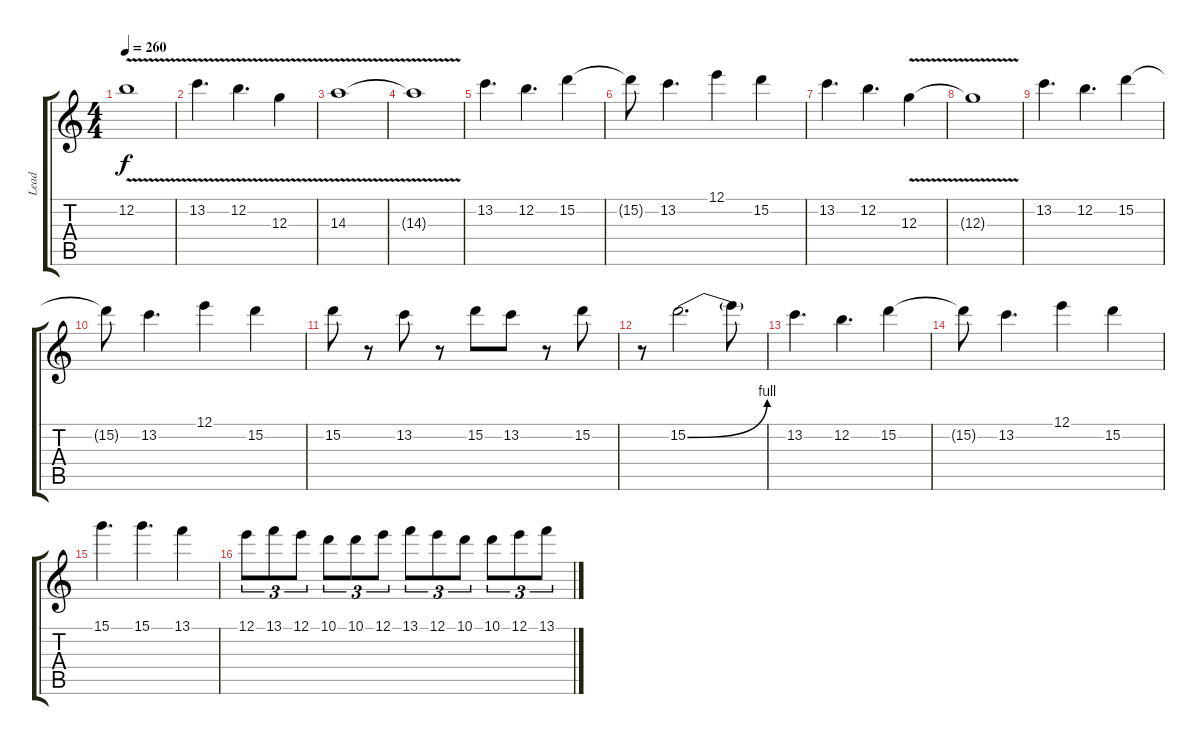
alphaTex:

\track ("Lead" "Lead") {instrument distortionguitar}
\staff {score tabs}
\tuning (E4 B3 G3 D3 A2 E2) {hide}
\ts (4 4)
\tempo 260
\clef g2
\ks c
12.2{v}.1{dy f} |
13.2{v}.4{d} 12.2{v}.4{d} 12.3{v}.4 |
14.3{v}.1 |
14.3{t}.1 |
13.2.4{d} 12.2.4{d} 15.2.4 |
15.2{t}.8 13.2.4{d} 12.1.4 15.2.4 |
13.2.4{d} 12.2.4{d} 12.3{v}.4 |
12.3{t}.1 |
13.2.4{d} 12.2.4{d} 15.2.4 |
15.2{t}.8 13.2.4{d} 12.1.4 15.2.4 |
15.2.8 r.8 13.2.8 r.8 15.2.8 13.2.8 r.8 15.2.8 |
r.8 15.2{be (bend 0 0 60 4)}.2{d} 15.2{t}.8 |
13.2.4{d} 12.2.4{d} 15.2.4 |
15.2{t}.8 13.2.4{d} 12.1.4 15.2.4 |
15.1.4{d} 15.1.4{d} 13.1.4 |
12.1.8{tu (3 2)} 13.1.8{tu (3 2)} 12.1.8{tu (3 2)} 10.1.8{tu (3 2)} 10.1.8{tu (3 2)} 12.1.8{tu (3 2)} 13.1.8{tu (3 2)} 12.1.8{tu (3 2)} 10.1.8{tu (3 2)} 10.1.8{tu (3 2)} 12.1.8{tu (3 2)} 13.1.8{tu (3 2)}
